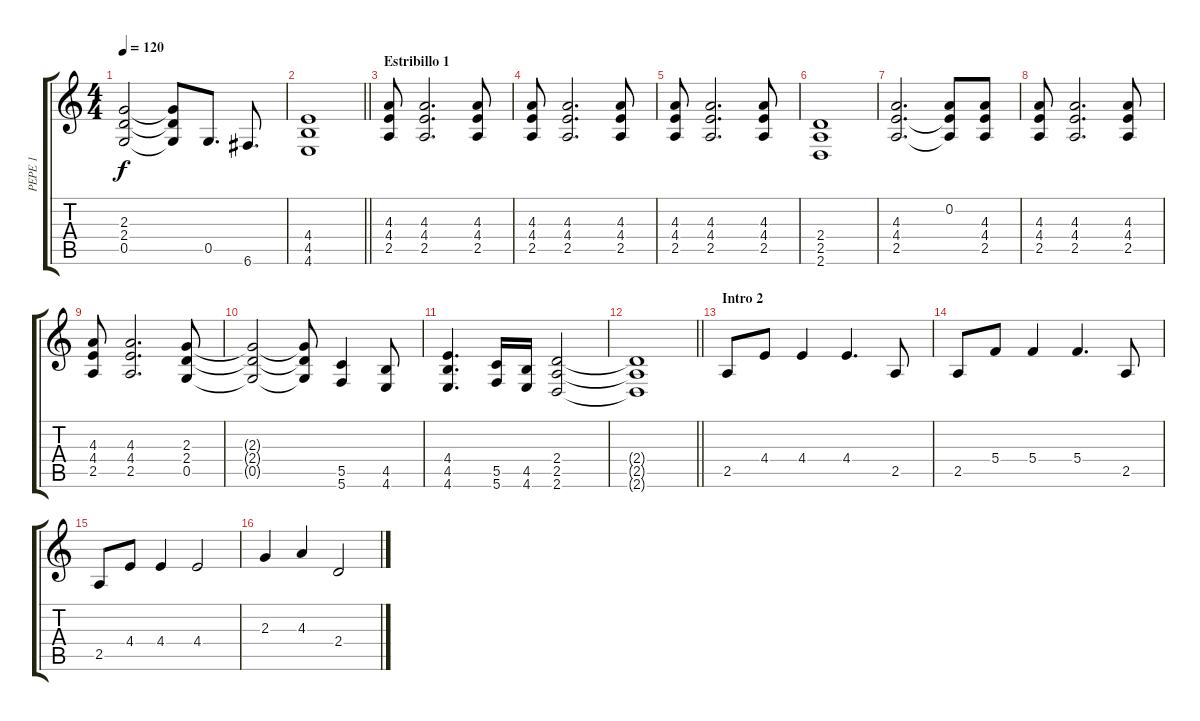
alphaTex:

\track ("PEPE 1" "PEPE 1") {instrument distortionguitar}
\staff {score tabs}
\tuning (D4 A3 F3 C3 G2 C2) {hide}
\ts (4 4)
\tempo 120
\clef g2
\ks c
(2.3 2.4 0.5).2{dy f} (2.3{t} 2.4{t} 0.5{t}).8 0.5.8{d} 6.6.8{d} |
\barLineRight lightlight
(4.4 4.5 4.6).1 |
\section ("" "Estribillo 1")
(4.3 4.4 2.5).8 (4.3 4.4 2.5).2{d} (4.3 4.4 2.5).8 |
(4.3 4.4 2.5).8 (4.3 4.4 2.5).2{d} (4.3 4.4 2.5).8 |
(4.3 4.4 2.5).8 (4.3 4.4 2.5).2{d} (4.3 4.4 2.5).8 |
(2.4 2.5 2.6).1 |
(4.3 4.4 2.5).2{d} (0.2 4.4{t} 2.5{t}).8 (4.3 4.4 2.5).8 |
(4.3 4.4 2.5).8 (4.3 4.4 2.5).2{d} (4.3 4.4 2.5).8 |
(4.3 4.4 2.5).8 (4.3 4.4 2.5).2{d} (2.3 2.4 0.5).8 |
(2.3{t} 2.4{t} 0.5{t}).2 (2.3{t} 2.4{t} 0.5{t}).8 (5.5 5.6).4 (4.5 4.6).8 |
(4.4 4.5 4.6).4{d} (5.5 5.6).16 (4.5 4.6).16 (2.4 2.5 2.6).2 |
\barLineRight lightlight
(2.4{t} 2.5{t} 2.6{t}).1 |
\section ("" "Intro 2")
2.5.8 4.4.8 4.4.4 4.4.4{d} 2.5.8 |
2.5.8 5.4.8 5.4.4 5.4.4{d} 2.5.8 |
2.5.8 4.4.8 4.4.4 4.4.2 |
2.3.4 4.3.4 2.4.2
